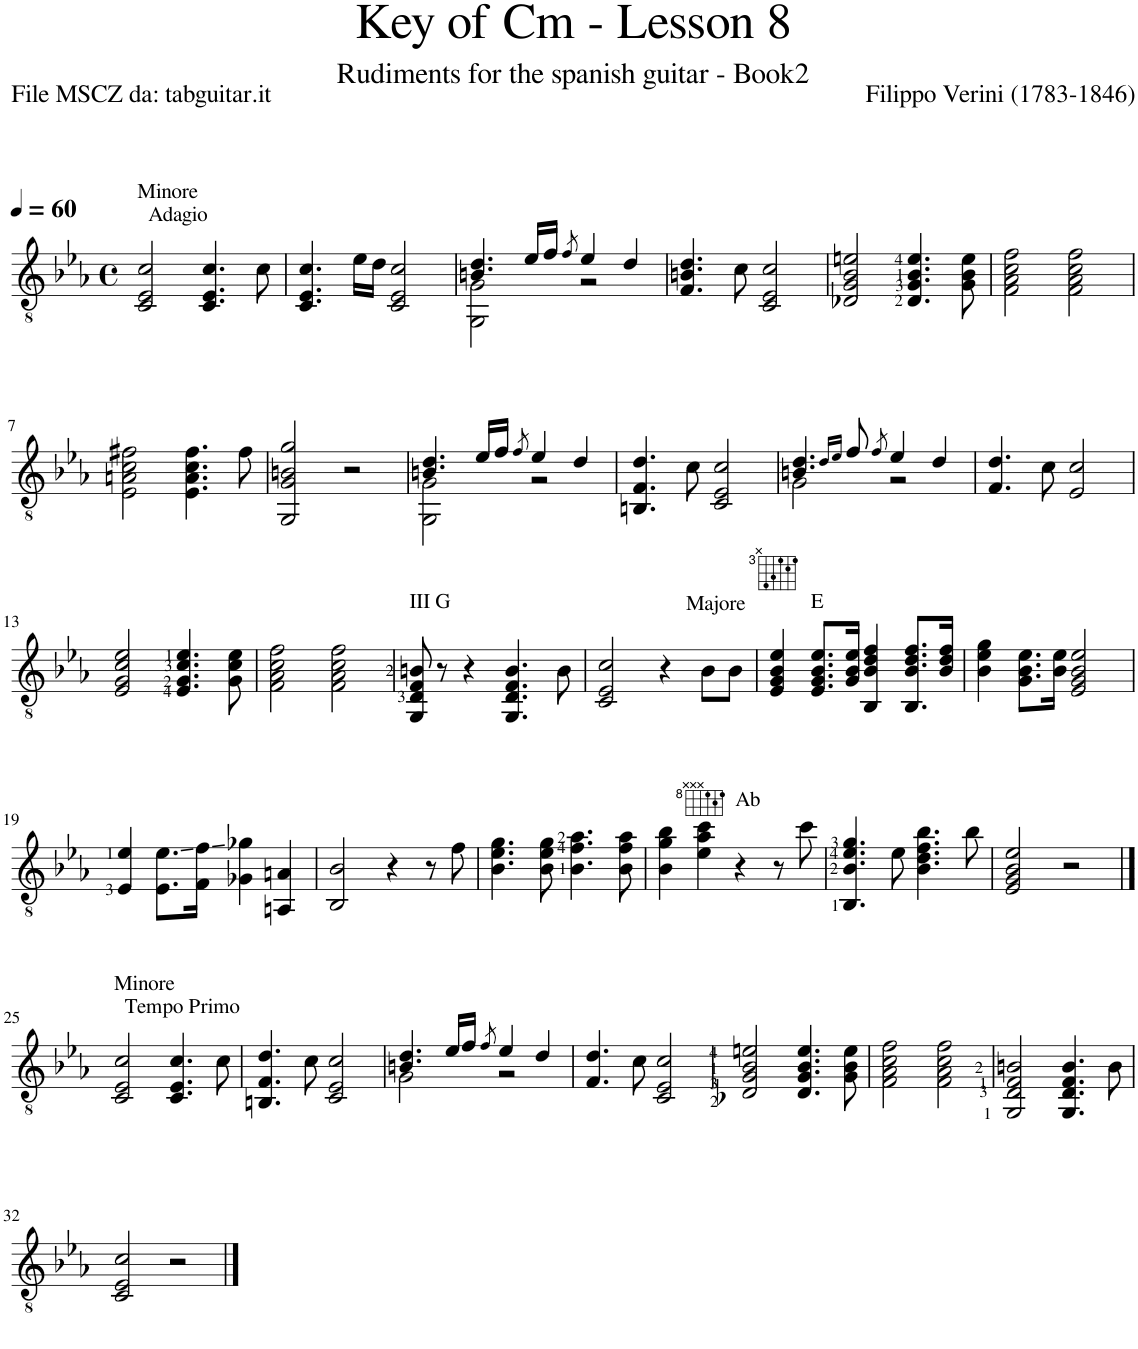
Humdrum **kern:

**kern
*part1
*staff1
*I"Guitar
*I'Guit.
*clefGv2
*k[b-e-a-]
*M4/4
*met(c)
*MM60
=1
!LO:TX:a:t=Minore
!LO:TX:a:t=Adagio
2C/ 2E-/ 2c/
4.C/ 4.E-/ 4.c/
8c\
=2
4.C/ 4.E-/ 4.c/
16e-\LL
16d\JJ
2C/ 2E-/ 2c/
=3
*^
4.Bn/ 4.d/	2GG\ 2G\
16e-/LL	.
16f/JJ	.
8qf/	.
4e-/	2r
4d/	.
*v	*v
=4
4.F/ 4.Bn/ 4.d/
8c\
2C/ 2E-/ 2c/
=5
2D-X/ 2G/ 2B-/ 2en/
4.D-/ 4.G/ 4.B-/ 4.e/
8G\ 8B-\ 8e\
=6
2F\ 2A-\ 2c\ 2f\
2F\ 2A-\ 2c\ 2f\
!!LO:LB:g=z
=7
2E-\ 2An\ 2c\ 2f#X\
4.E-\ 4.A\ 4.c\ 4.f#\
8f#\
=8
2GG/ 2G/ 2Bn/ 2g/
2r
=9
*^
4.Bn/ 4.d/	2GG\ 2G\
16e-/LL	.
16f/JJ	.
8qf/	.
4e-/	2r
4d/	.
*v	*v
=10
4.BBn/ 4.F/ 4.d/
8c\
2C/ 2E-/ 2c/
=11
*^
4.Bn/ 4.d/	2G\
16qd/LL	.
16qe-/JJ	.
8f/	.
8qf/	.
4e-/	2r
4d/	.
*v	*v
=12
4.F/ 4.d/
8c\
2E-/ 2c/
!!LO:LB:g=z
=13
2E-/ 2G/ 2c/ 2e-/
4.E-/ 4.G/ 4.c/ 4.e-/
8G\ 8c\ 8e-\
=14
2F\ 2A-\ 2c\ 2f\
2F\ 2A-\ 2c\ 2f\
=15
!LO:TX:a:t=III G
8GG/ 8D/ 8F/ 8Bn/
8r
4r
4.GG/ 4.D/ 4.F/ 4.B/
8B\
=16
2C/ 2E-/ 2c/
4r
!LO:TX:a:t=Majore
8B-\L
8B-\J
=17
4E-/ 4G/ 4B-/ 4e-/
!LO:TX:a:t=E
8.E-/ 8.G/ 8.B-/ 8.e-/L
16G/ 16B-/ 16e-/Jk
4BB-/ 4B-/ 4d/ 4f/
8.BB-/ 8.B-/ 8.d/ 8.f/L
16B-/ 16d/ 16f/Jk
=18
4B-\ 4e-\ 4g\
8.G\ 8.B-\ 8.e-\L
16B-\ 16e-\Jk
2E-/ 2G/ 2B-/ 2e-/
!!LO:LB:g=z
=19
4E-/ 4e-/
8.E-\ 8.e-\L
16F\ 16f\Jk
4G-X\ 4g-X\
4AAn/ 4An/
=20
2BB-/ 2B-/
4r
8r
8f\
=21
4.B-\ 4.e-\ 4.g\
8B-\ 8e-\ 8g\
4.B-\ 4.f\ 4.a-\
8B-\ 8f\ 8a-\
=22
4B-\ 4g\ 4b-\
4e-\ 4a-\ 4cc\
!LO:TX:a:t=Ab
4r
8r
8cc\
=23
4.BB-/ 4.B-/ 4.e-/ 4.g/
8e-\
4.B-\ 4.d\ 4.f\ 4.b-\
8b-\
=24
2E-/ 2G/ 2B-/ 2e-/
2r
!!LO:LB:g=z
==25
!LO:TX:a:t=Minore
!LO:TX:a:t=Tempo Primo
2C/ 2E-/ 2c/
4.C/ 4.E-/ 4.c/
8c\
=26
4.BBn/ 4.F/ 4.d/
8c\
2C/ 2E-/ 2c/
=27
*^
4.Bn/ 4.d/	2G\
16e-/LL	.
16f/JJ	.
8qf/	.
4e-/	2r
4d/	.
*v	*v
=28
4.F/ 4.d/
8c\
2C/ 2E-/ 2c/
=29
2D-X/ 2G/ 2B-/ 2en/
4.D-/ 4.G/ 4.B-/ 4.e/
8G\ 8B-\ 8e\
=30
2F\ 2A-\ 2c\ 2f\
2F\ 2A-\ 2c\ 2f\
=31
2GG/ 2D/ 2F/ 2Bn/
4.GG/ 4.D/ 4.F/ 4.B/
8B\
!!LO:LB:g=z
=32
2C/ 2E-/ 2c/
2r
==
*-
